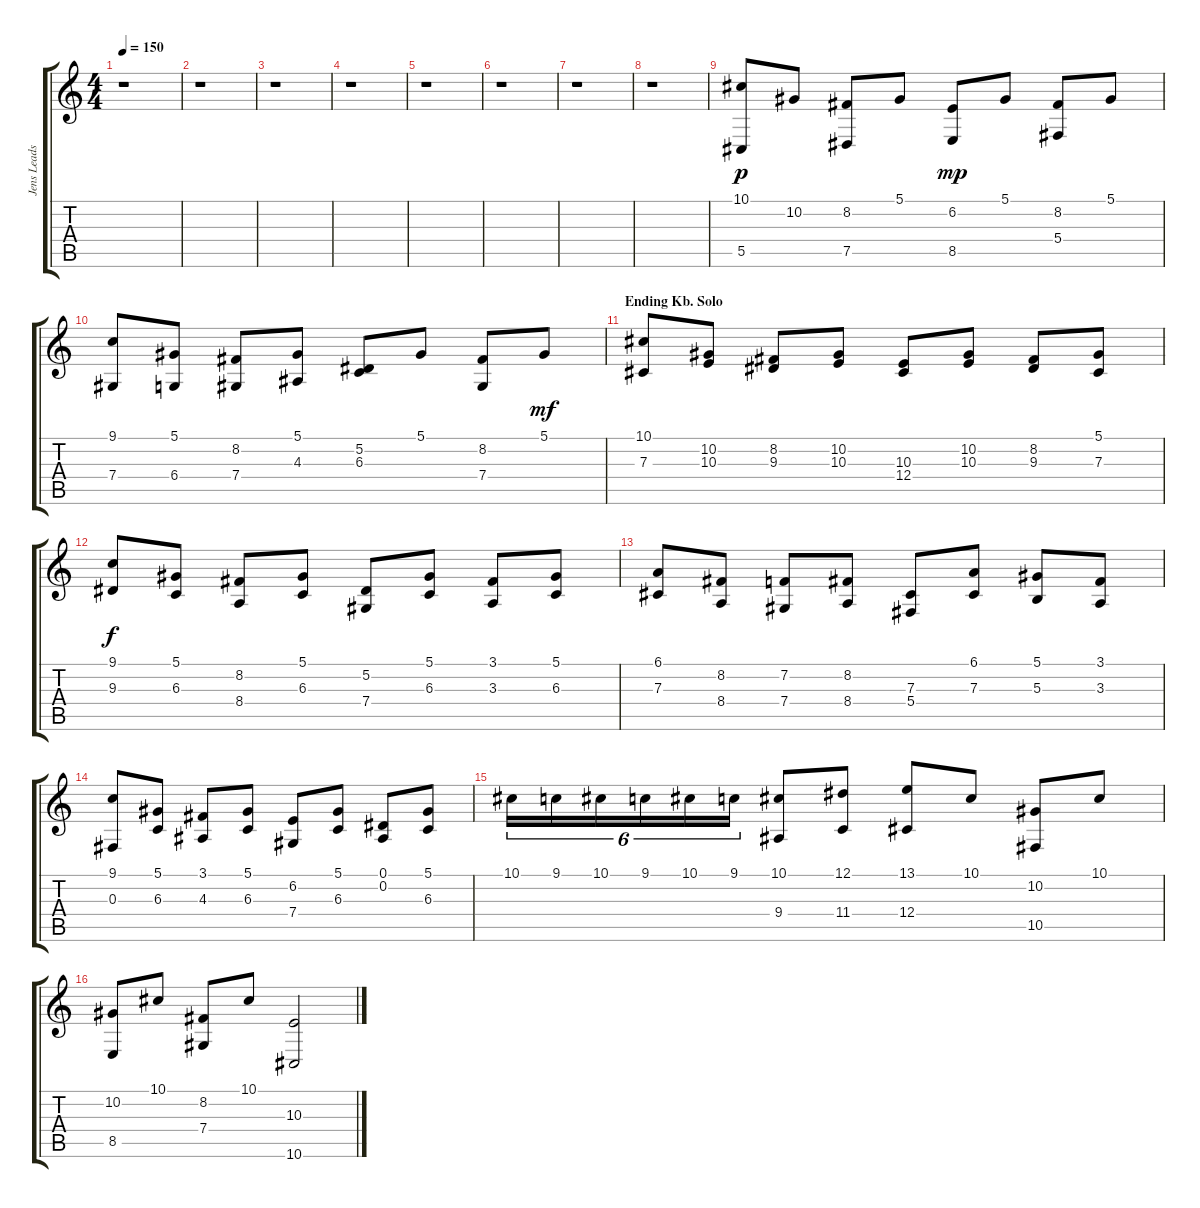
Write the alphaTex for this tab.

\track ("Jens Leads" "Jens Leads") {instrument harpsichord}
\staff {score tabs}
\tuning (Eb4 Bb3 Gb3 Db3 Ab2 Eb2) {hide}
\ts (4 4)
\tempo 150
\clef g2
\ks c
r.1{dy f} |
r.1 |
r.1 |
r.1 |
r.1 |
r.1 |
r.1 |
r.1 |
(10.1 5.5).8{dy p} 10.2.8 (8.2 7.5).8 5.1.8 (6.2 8.5).8{dy mp} 5.1.8 (8.2 5.4).8 5.1.8 |
(9.1 7.4).8 (5.1 6.4).8 (8.2 7.4).8 (5.1 4.3).8 (5.2 6.3).8 5.1.8 (8.2 7.4).8 5.1.8{dy mf} |
\section ("" "Ending Kb. Solo")
(10.1 7.3).8 (10.2 10.3).8 (8.2 9.3).8 (10.2 10.3).8 (10.3 12.4).8 (10.2 10.3).8 (8.2 9.3).8 (5.1 7.3).8 |
(9.1 9.3).8{dy f} (5.1 6.3).8 (8.2 8.4).8 (5.1 6.3).8 (5.2 7.4).8 (5.1 6.3).8 (3.1 3.3).8 (5.1 6.3).8 |
(6.1 7.3).8 (8.2 8.4).8 (7.2 7.4).8 (8.2 8.4).8 (7.3 5.4).8 (6.1 7.3).8 (5.1 5.3).8 (3.1 3.3).8 |
(9.1 0.3).8 (5.1 6.3).8 (3.1 4.3).8 (5.1 6.3).8 (6.2 7.4).8 (5.1 6.3).8 (0.1 0.2).8 (5.1 6.3).8 |
10.1.16{tu (6 4)} 9.1.16{tu (6 4)} 10.1.16{tu (6 4)} 9.1.16{tu (6 4)} 10.1.16{tu (6 4)} 9.1.16{tu (6 4)} (10.1 9.4).8 (12.1 11.4).8 (13.1 12.4).8 10.1.8 (10.2 10.5).8 10.1.8 |
(10.2 8.5).8 10.1.8 (8.2 7.4).8 10.1.8 (10.3 10.6).2
